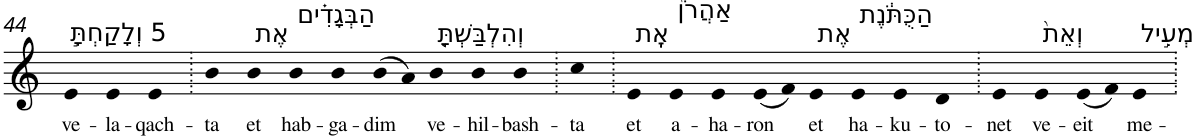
**kern	**text
*part1	*part1
*staff1	*staff1
*I"Piano	*
*I'Pno	*
!!LO:PB:g=z
*clefG2	*
*k[]	*
=44	=44
!LO:TX:a:t=5 וְלָקַחְתָּ֣	!
!	!LO:LY:b
4e	ve-
!	!LO:LY:b
4e	-la-
!	!LO:LY:b
4e	-qach-
=45.	=45.
!	!LO:LY:b
4b	-ta
!LO:TX:a:t=אֶת	!
!	!LO:LY:b
4b	et
!LO:TX:a:t=הַבְּגָדִ֗ים	!
!	!LO:LY:b
4b	hab-
!	!LO:LY:b
4b	-ga-
!	!LO:LY:b
(8b	-dim
8a)	.
!LO:TX:a:t=וְהִלְבַּשְׁתָּ֤	!
!	!LO:LY:b
4b	ve-
!	!LO:LY:b
4b	-hil-
!	!LO:LY:b
4b	-bash-
=46.	=46.
!	!LO:LY:b
4cc	-ta
=47.	=47.
!LO:TX:a:t=אֶֽת	!
!	!LO:LY:b
4e	et
!LO:TX:a:t=אַהֲרֹן֙	!
!	!LO:LY:b
4e	a-
!	!LO:LY:b
4e	-ha-
!	!LO:LY:b
(8e	-ron
8f)	.
!LO:TX:a:t=אֶת	!
!	!LO:LY:b
4e	et
!LO:TX:a:t=הַכֻּתֹּ֔נֶת	!
!	!LO:LY:b
4e	ha-
!	!LO:LY:b
4e	-ku-
!	!LO:LY:b
4d	-to-
=48.	=48.
!	!LO:LY:b
4e	-net
!LO:TX:a:t=וְאֵת֙	!
!	!LO:LY:b
4e	ve-
!	!LO:LY:b
(8e	-eit
8f)	.
!LO:TX:a:t=מְעִ֣יל	!
!	!LO:LY:b
4e	me-
=.	=.
*-	*-
